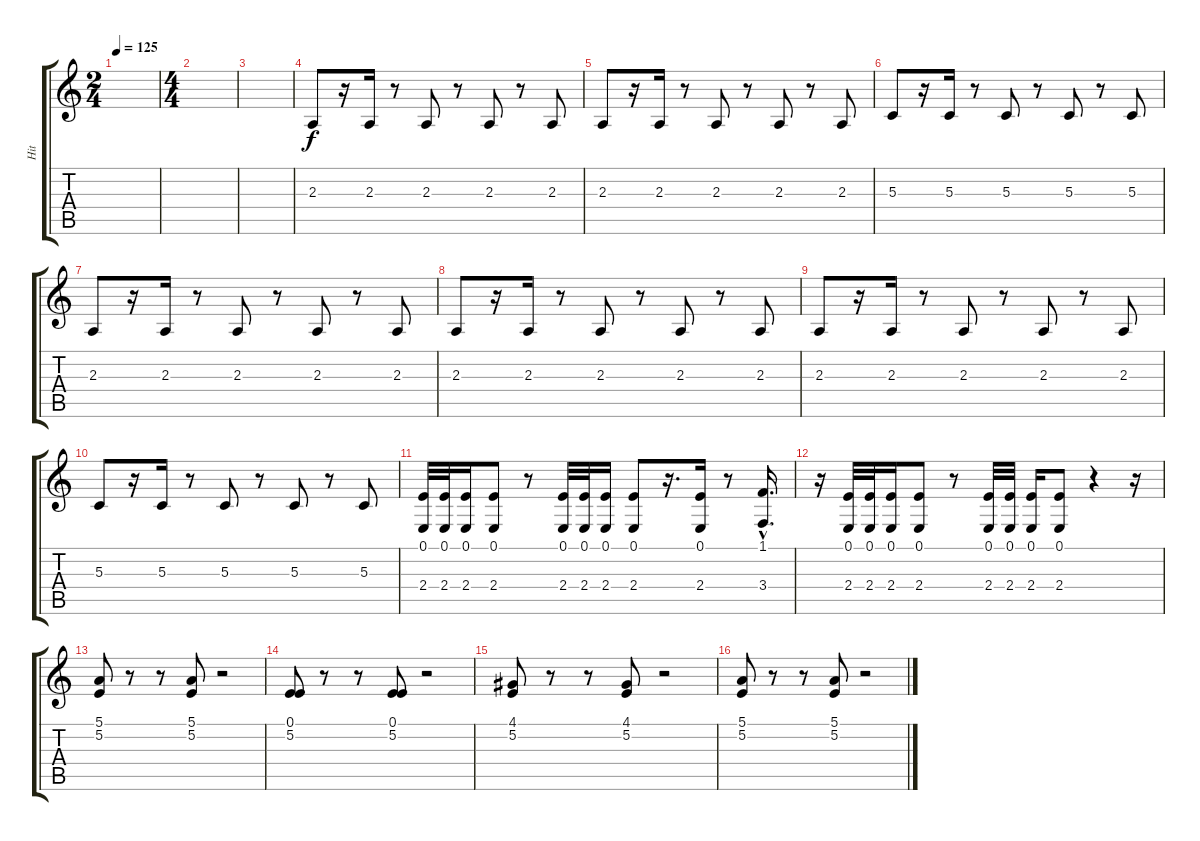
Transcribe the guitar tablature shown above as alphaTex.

\track ("Hit" "Hit") {instrument orchestrahit}
\staff {score tabs}
\tuning (E4 B3 G3 D3 A2 E2) {hide}
\ts (2 4)
\tempo 125
\clef g2
\ks c
|
\ts (4 4)
|
|
2.3.8 r.16 2.3.16 r.8 2.3.8 r.8 2.3.8 r.8 2.3.8 |
2.3.8 r.16 2.3.16 r.8 2.3.8 r.8 2.3.8 r.8 2.3.8 |
5.3.8 r.16 5.3.16 r.8 5.3.8 r.8 5.3.8 r.8 5.3.8 |
2.3.8 r.16 2.3.16 r.8 2.3.8 r.8 2.3.8 r.8 2.3.8 |
2.3.8 r.16 2.3.16 r.8 2.3.8 r.8 2.3.8 r.8 2.3.8 |
2.3.8 r.16 2.3.16 r.8 2.3.8 r.8 2.3.8 r.8 2.3.8 |
5.3.8 r.16 5.3.16 r.8 5.3.8 r.8 5.3.8 r.8 5.3.8 |
(0.1 2.4).32{balance 16} (0.1 2.4).32{balance 0} (0.1 2.4).16 (0.1 2.4).8 r.8 (0.1 2.4).32 (0.1 2.4).32 (0.1 2.4).16 (0.1 2.4).8 r.16{d} (0.1 2.4).16 r.8 (1.1{hac} 3.4{hac}).16{d} |
r.16{balance 16} (0.1 2.4).32 (0.1 2.4).32 (0.1 2.4).16 (0.1 2.4).8 r.8 (0.1 2.4).32 (0.1 2.4).32 (0.1 2.4).16{balance 16} (0.1 2.4).8 r.4 r.16 |
(5.1 5.2).8{balance 8} r.8 r.8 (5.1 5.2).8 r.2 |
(0.1 5.2).8 r.8 r.8 (0.1 5.2).8 r.2 |
(4.1 5.2).8 r.8 r.8 (4.1 5.2).8 r.2 |
(5.1 5.2).8 r.8 r.8 (5.1 5.2).8 r.2
